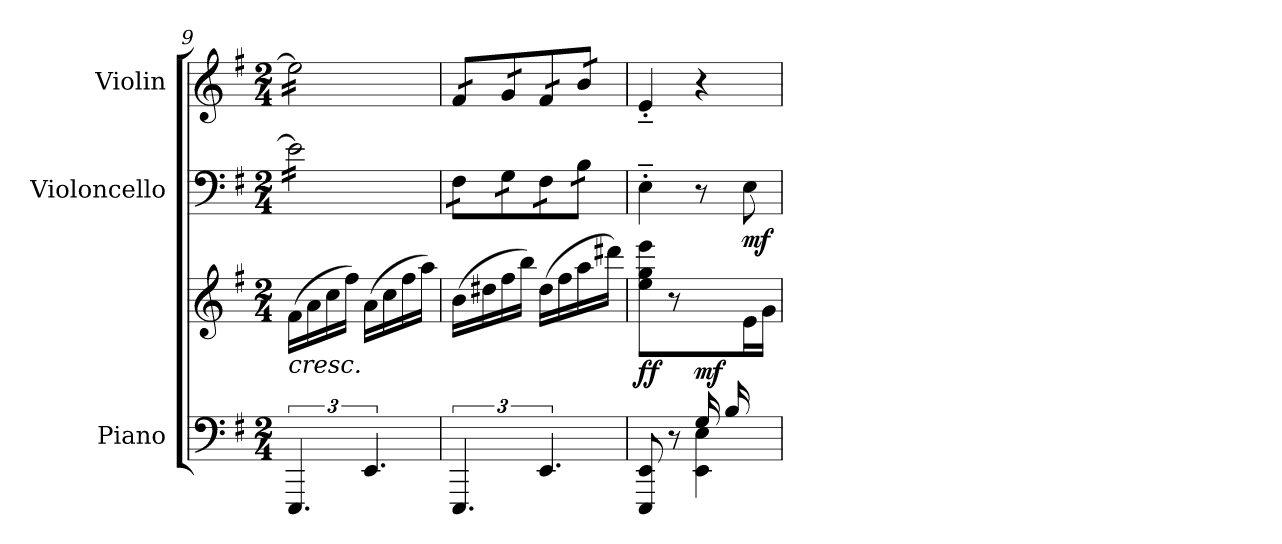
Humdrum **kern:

**kern	**kern	**dynam	**kern	**dynam	**kern
*part3	*part3	*part3	*part2	*part2	*part1
*staff4	*staff3	*staff3/4	*staff2	*staff2	*staff1
*I"Piano	*	*	*I"Violoncello	*	*I"Violin
*I'Pno.	*	*	*I'Vc.	*	*I'Vln.
*clefF4	*clefG2	*	*clefF4	*	*clefG2
*k[f#]	*k[f#]	*	*k[f#]	*	*k[f#]
*M2/4	*M2/4	*	*M2/4	*	*M2/4
=9	=9	=9	=9	=9	=9
!	!LO:TX:b:i:t=cresc.	!	!	!	!
*	*	*	*tremolo	*	*
*	*	*	*	*	*tremolo
6.EEE/	(16f#\LL	.	16e\]LL	.	16ee\]LL
.	16a\	.	16e\	.	16ee\
.	16cc\	.	16c\	.	16cc\
.	16ff#\JJ)	.	16c\	.	16cc\
6.EE/	(16a\LL	.	16A\	.	16a\
.	16cc\	.	16A\	.	16a\
.	16ff#\	.	16G\	.	16g\
.	16aa\JJ)	.	16G\JJ	.	16g\JJ
=10	=10	=10	=10	=10	=10
6.EEE/	(16b\LL	.	16F#\LL	.	16f#/LL
.	16dd#X\	.	16F#\	.	16f#/
.	16ff#\	.	16G\	.	16g/
.	16bb\JJ)	.	16G\	.	16g/
6.EE/	(16dd#\LL	.	16F#\	.	16f#/
.	16ff#\	.	16F#\	.	16f#/
.	16aa\	.	16B\	.	16b/
.	16ddd#X\JJ)	.	16B\JJ	.	16b/JJ
*	*	*	*	*	*Xtremolo
*	*	*	*Xtremolo	*	*
=11	=11	=11	=11	=11	=11
*^	*	*	*	*	*
!	!	!	!LO:DY:b	!	!	!
4ryy	8EEE/ 8EE/	8ee\ 8gg\ 8eee\	ff	4E'~\	.	4e'~/
.	8r	8r	.	.	.	.
!	!	!	!LO:DY:b	!	!	!
(16G/LL	4EE\ 4E\	8ryy	mf	8r	.	4r
16B/	.	.	.	.	.	.
!	!	!	!	!	!LO:DY:b	!
8ryy	.	16e\	.	8E\	mf	.
.	.	16g\JJ)	.	.	.	.
*v	*v	*	*	*	*	*
=	=	=	=	=	=
*-	*-	*-	*-	*-	*-
